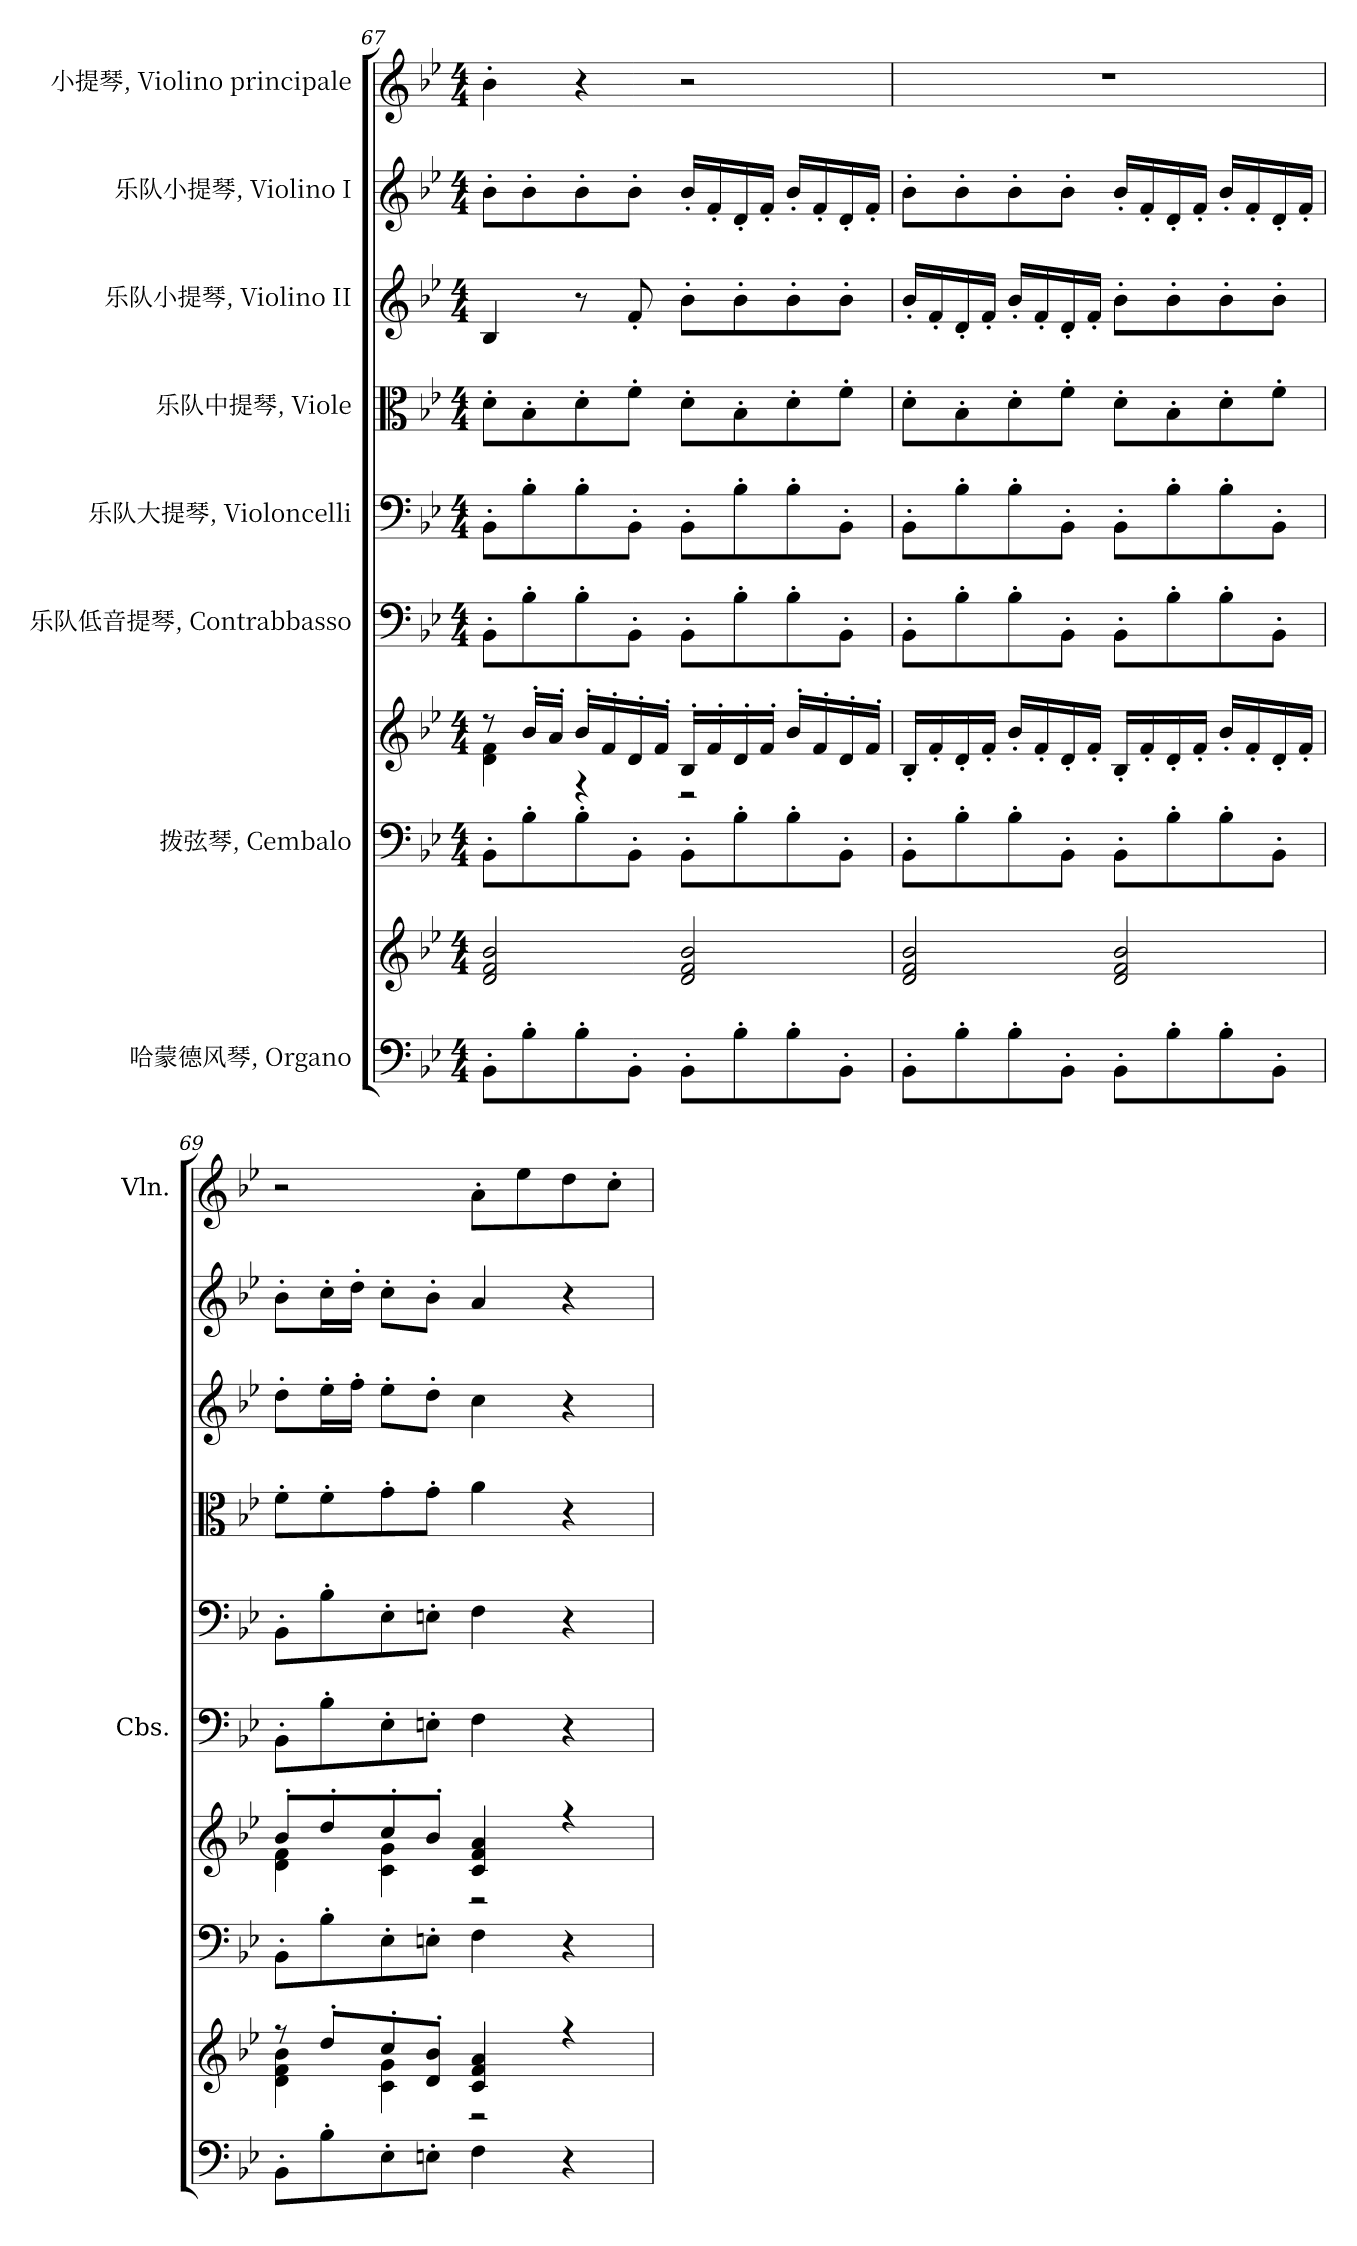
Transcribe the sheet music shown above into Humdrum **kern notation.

**kern	**kern	**kern	**kern	**kern	**kern	**kern	**kern	**kern	**kern
*part8	*part8	*part7	*part7	*part6	*part5	*part4	*part3	*part2	*part1
*staff10	*staff9	*staff8	*staff7	*staff6	*staff5	*staff4	*staff3	*staff2	*staff1
*I"哈蒙德风琴, Organo	*	*I"拨弦琴, Cembalo	*	*I"乐队低音提琴, Contrabbasso	*I"乐队大提琴, Violoncelli	*I"乐队中提琴, Viole	*I"乐队小提琴, Violino II	*I"乐队小提琴, Violino I	*I"小提琴, Violino principale
*	*	*	*	*I'Cbs.	*	*	*	*	*I'Vln.
*clefF4	*clefG2	*clefF4	*clefG2	*clefF4	*clefF4	*clefC3	*clefG2	*clefG2	*clefG2
*	*	*	*	*ITrd7c12	*	*	*	*	*
*k[b-e-]	*k[b-e-]	*k[b-e-]	*k[b-e-]	*k[b-e-]	*k[b-e-]	*k[b-e-]	*k[b-e-]	*k[b-e-]	*k[b-e-]
*M4/4	*M4/4	*M4/4	*M4/4	*M4/4	*M4/4	*M4/4	*M4/4	*M4/4	*M4/4
=67	=67	=67	=67	=67	=67	=67	=67	=67	=67
*	*	*	*^	*	*	*	*	*	*
8BB-'\L	2d/ 2f/ 2b-/	8BB-'\L	8r	4d\ 4f\	8BBB-'\L	8BB-'\L	8d'\L	4B-/	8b-'\L	4b-'\
8B-'\	.	8B-'\	16b-'/LL	.	8BB-'\	8B-'\	8B-'\	.	8b-'\	.
.	.	.	16a'/JJ	.	.	.	.	.	.	.
8B-'\	.	8B-'\	16b-'/LL	4r	8BB-'\	8B-'\	8d'\	8r	8b-'\	4r
.	.	.	16f'/	.	.	.	.	.	.	.
8BB-'\J	.	8BB-'\J	16d'/	.	8BBB-'\J	8BB-'\J	8f'\J	8f'/	8b-'\J	.
.	.	.	16f'/JJ	.	.	.	.	.	.	.
8BB-'\L	2d/ 2f/ 2b-/	8BB-'\L	16B-'/LL	2r	8BBB-'\L	8BB-'\L	8d'\L	8b-'\L	16b-'/LL	2r
.	.	.	16f'/	.	.	.	.	.	16f'/	.
8B-'\	.	8B-'\	16d'/	.	8BB-'\	8B-'\	8B-'\	8b-'\	16d'/	.
.	.	.	16f'/JJ	.	.	.	.	.	16f'/JJ	.
8B-'\	.	8B-'\	16b-'/LL	.	8BB-'\	8B-'\	8d'\	8b-'\	16b-'/LL	.
.	.	.	16f'/	.	.	.	.	.	16f'/	.
8BB-'\J	.	8BB-'\J	16d'/	.	8BBB-'\J	8BB-'\J	8f'\J	8b-'\J	16d'/	.
.	.	.	16f'/JJ	.	.	.	.	.	16f'/JJ	.
*	*	*	*v	*v	*	*	*	*	*	*
!!LO:PB:g=z
=68	=68	=68	=68	=68	=68	=68	=68	=68	=68
8BB-'\L	2d/ 2f/ 2b-/	8BB-'\L	16B-'/LL	8BBB-'\L	8BB-'\L	8d'\L	16b-'/LL	8b-'\L	1r
.	.	.	16f'/	.	.	.	16f'/	.	.
8B-'\	.	8B-'\	16d'/	8BB-'\	8B-'\	8B-'\	16d'/	8b-'\	.
.	.	.	16f'/JJ	.	.	.	16f'/JJ	.	.
8B-'\	.	8B-'\	16b-'/LL	8BB-'\	8B-'\	8d'\	16b-'/LL	8b-'\	.
.	.	.	16f'/	.	.	.	16f'/	.	.
8BB-'\J	.	8BB-'\J	16d'/	8BBB-'\J	8BB-'\J	8f'\J	16d'/	8b-'\J	.
.	.	.	16f'/JJ	.	.	.	16f'/JJ	.	.
8BB-'\L	2d/ 2f/ 2b-/	8BB-'\L	16B-'/LL	8BBB-'\L	8BB-'\L	8d'\L	8b-'\L	16b-'/LL	.
.	.	.	16f'/	.	.	.	.	16f'/	.
8B-'\	.	8B-'\	16d'/	8BB-'\	8B-'\	8B-'\	8b-'\	16d'/	.
.	.	.	16f'/JJ	.	.	.	.	16f'/JJ	.
8B-'\	.	8B-'\	16b-'/LL	8BB-'\	8B-'\	8d'\	8b-'\	16b-'/LL	.
.	.	.	16f'/	.	.	.	.	16f'/	.
8BB-'\J	.	8BB-'\J	16d'/	8BBB-'\J	8BB-'\J	8f'\J	8b-'\J	16d'/	.
.	.	.	16f'/JJ	.	.	.	.	16f'/JJ	.
=69	=69	=69	=69	=69	=69	=69	=69	=69	=69
*	*^	*	*^	*	*	*	*	*	*
8BB-'\L	8r	4d\ 4f\ 4b-\	8BB-'\L	8b-'/L	4d\ 4f\	8BBB-'\L	8BB-'\L	8f'\L	8dd'\L	8b-'\L	2r
8B-'\	8dd'/L	.	8B-'\	8dd'/	.	8BB-'\	8B-'\	8f'\	16ee-'\L	16cc'\L	.
.	.	.	.	.	.	.	.	.	16ff'\JJ	16dd'\JJ	.
8E-'\	8cc'/	4c\ 4g\	8E-'\	8cc'/	4c\ 4g\	8EE-'\	8E-'\	8g'\	8ee-'\L	8cc'\L	.
8En'\J	8d/' 8b-/'J	.	8En'\J	8b-'/J	.	8EEn'\J	8En'\J	8g'\J	8dd'\J	8b-'\J	.
4F\	4c/ 4f/ 4a/	2r	4F\	4c/ 4f/ 4a/	2r	4FF\	4F\	4a\	4cc\	4a/	8a'\L
.	.	.	.	.	.	.	.	.	.	.	8ee-\
4r	4r	.	4r	4r	.	4r	4r	4r	4r	4r	8dd\
.	.	.	.	.	.	.	.	.	.	.	8cc'\J
*	*v	*v	*	*v	*v	*	*	*	*	*	*
=	=	=	=	=	=	=	=	=	=
*-	*-	*-	*-	*-	*-	*-	*-	*-	*-
